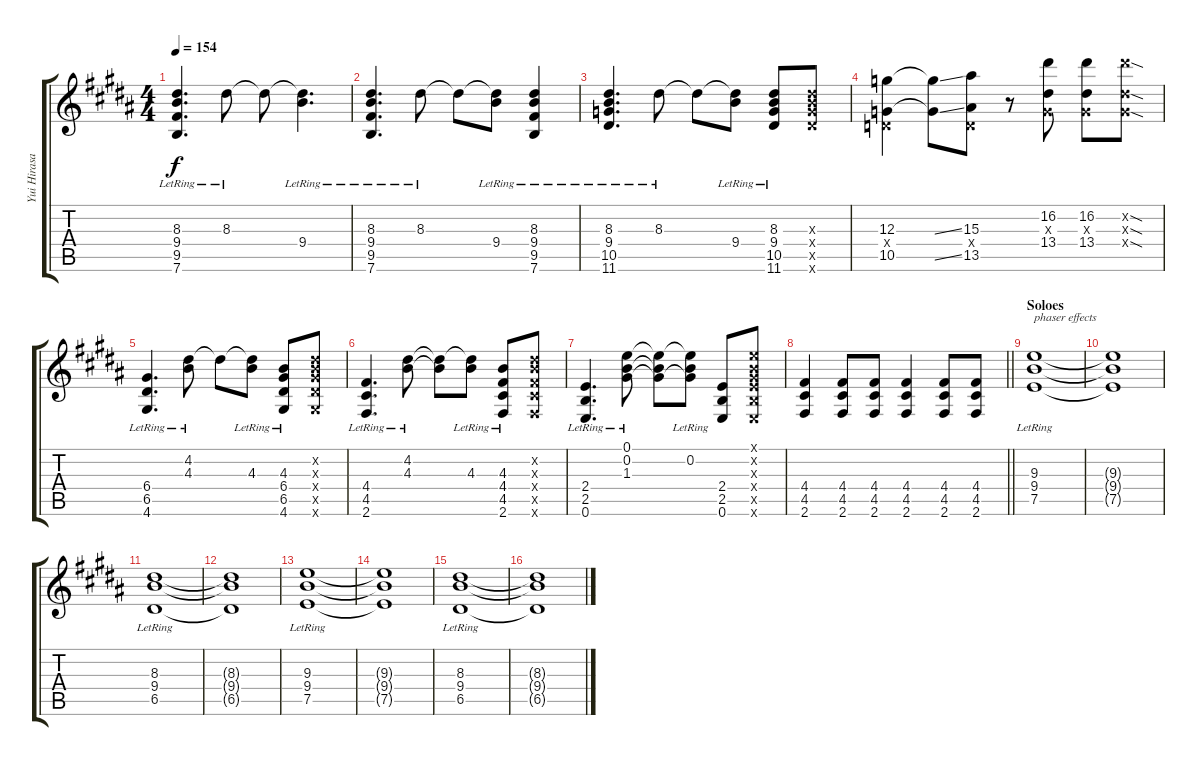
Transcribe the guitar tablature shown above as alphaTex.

\track ("Yui Hirasawa" "Yui Hirasa") {instrument distortionguitar}
\staff {score tabs}
\tuning (E4 B3 G3 D3 A2 E2) {hide}
\ts (4 4)
\tempo 154
\clef g2
\ks b
(8.3{lr} 9.4{lr} 9.5{lr} 7.6{lr}).4{d dy f} 8.3{lr}.8 8.3{t}.8 (8.3{t} 9.4{lr}).4{d} |
(8.3{lr} 9.4{lr} 9.5{lr} 7.6{lr}).4{d} 8.3{lr}.8 8.3{t}.8 (8.3{t} 9.4{lr}).8 (8.3{lr} 9.4{lr} 9.5{lr} 7.6{lr}).4 |
(8.3{lr} 9.4{lr} 10.5{lr} 11.6{lr}).4{d} 8.3{lr}.8 8.3{t}.8 (8.3{t} 9.4{lr}).8 (8.3{lr} 9.4{lr} 10.5{lr} 11.6{lr}).8 (8.3{x} 9.4{x} 10.5{x} 11.6{x}).8 |
(12.3 0.4{x} 10.5).4 (12.3{ss t} 10.5{ss t}).8 (15.3 0.4{x} 13.5).8 r.8 (16.2 0.3{x} 13.4).8 (16.2 0.3{x} 13.4).8 (16.2{sod x} 0.3{sod x} 13.4{sod x}).8 |
(6.4{lr} 6.5{lr} 4.6{lr}).4{d} (4.2{lr} 4.3{lr}).8 4.2{t}.8 (4.2{t} 4.3{lr}).8 (4.3{lr} 6.4{lr} 6.5{lr} 4.6{lr}).8 (4.2{x} 4.3{x} 6.4{x} 6.5{x} 4.6{x}).8 |
(4.4{lr} 4.5{lr} 2.6{lr}).4{d} (4.2{lr} 4.3{lr}).8 (4.2{t} 4.3{t}).8 (4.2{t} 4.3{lr}).8 (4.3{lr} 4.4{lr} 4.5{lr} 2.6{lr}).8 (4.2{x} 4.3{x} 4.4{x} 4.5{x} 2.6{x}).8 |
(2.4{lr} 2.5{lr} 0.6{lr}).4{d} (0.1{lr} 0.2{lr} 1.3{lr}).8 (0.1{t} 0.2{t} 1.3{t}).8 (0.1{t} 0.2{lr} 1.3{t}).8 (2.4 2.5 0.6).8 (0.1{x} 0.2{x} 1.3{x} 2.4{x} 2.5{x} 0.6{x}).8 |
\barLineRight lightlight
(4.4 4.5 2.6).4 (4.4 4.5 2.6).8 (4.4 4.5 2.6).8 (4.4 4.5 2.6).4 (4.4 4.5 2.6).8 (4.4 4.5 2.6).8 |
\section ("" "Soloes")
(9.3{lr} 9.4{lr} 7.5{lr}).1{txt "phaser effects"} |
(9.3{t} 9.4{t} 7.5{t}).1 |
(8.3{lr} 9.4{lr} 6.5{lr}).1 |
(8.3{t} 9.4{t} 6.5{t}).1 |
(9.3{lr} 9.4{lr} 7.5{lr}).1 |
(9.3{t} 9.4{t} 7.5{t}).1 |
(8.3{lr} 9.4{lr} 6.5{lr}).1 |
(8.3{t} 9.4{t} 6.5{t}).1
